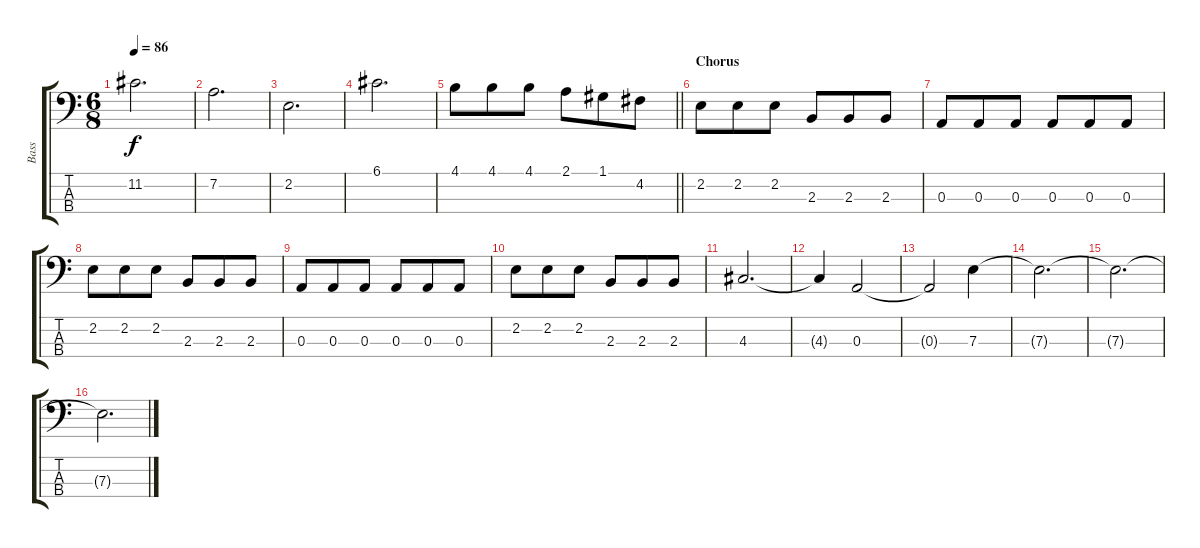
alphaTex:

\track ("Bass" "Bass") {instrument electricbassfinger}
\staff {score tabs}
\tuning (G2 D2 A1 E1) {hide}
\ts (6 8)
\tempo 86
\clef f4
\ks c
11.2.2{d dy f} |
7.2.2{d} |
2.2.2{d} |
6.1.2{d} |
\barLineRight lightlight
4.1.8 4.1.8 4.1.8 2.1.8 1.1.8 4.2.8 |
\section ("" "Chorus")
2.2.8 2.2.8 2.2.8 2.3.8 2.3.8 2.3.8 |
0.3.8 0.3.8 0.3.8 0.3.8 0.3.8 0.3.8 |
2.2.8 2.2.8 2.2.8 2.3.8 2.3.8 2.3.8 |
0.3.8 0.3.8 0.3.8 0.3.8 0.3.8 0.3.8 |
2.2.8 2.2.8 2.2.8 2.3.8 2.3.8 2.3.8 |
4.3.2{d} |
4.3{t}.4 0.3.2 |
0.3{t}.2 7.3.4 |
7.3{t}.2{d} |
7.3{t}.2{d} |
7.3{t}.2{d}
